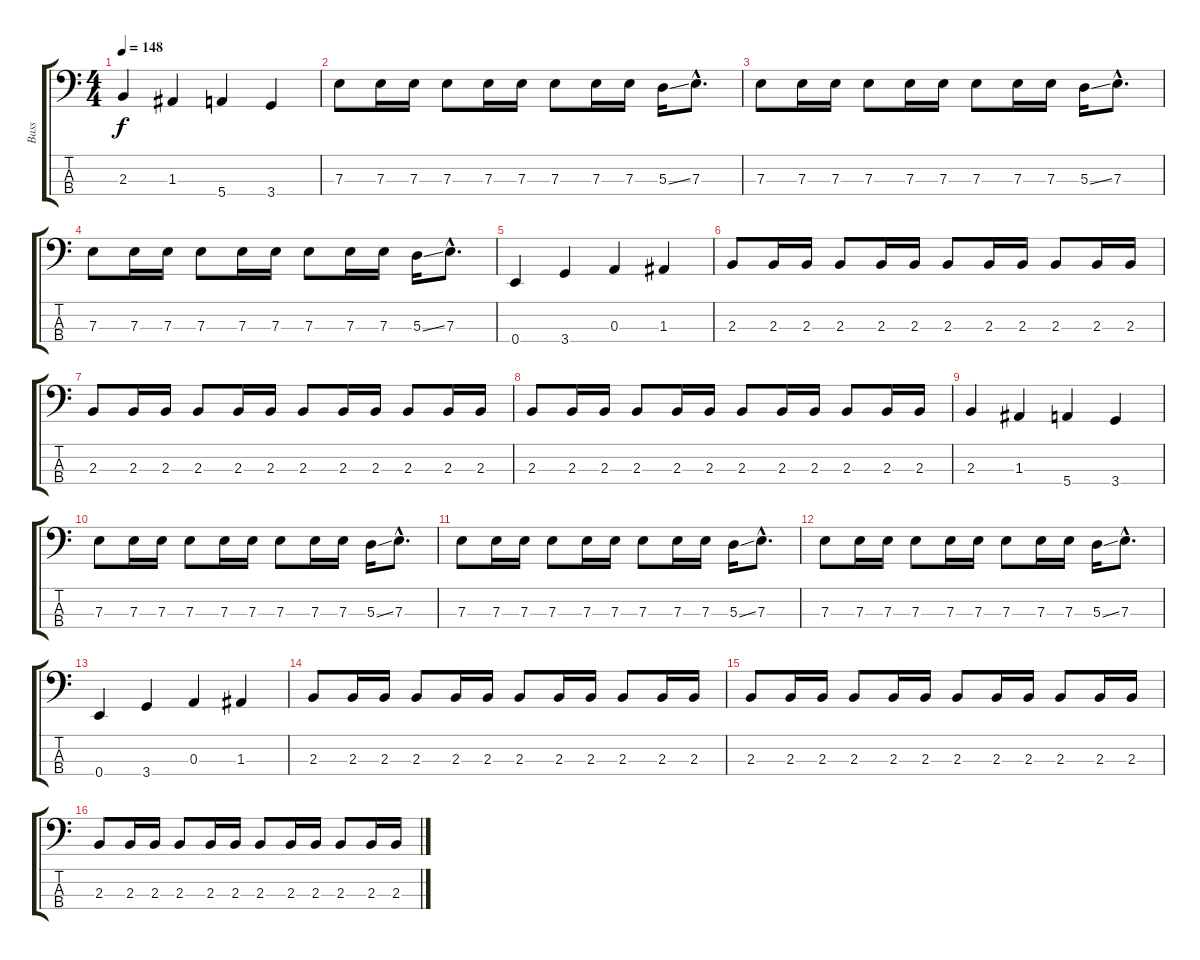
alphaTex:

\track ("Bass" "Bass") {instrument electricbassfinger}
\staff {score tabs}
\tuning (G2 D2 A1 E1) {hide}
\ts (4 4)
\tempo 148
\clef f4
\ks c
2.3.4{dy f} 1.3.4 5.4.4 3.4.4 |
7.3.8 7.3.16 7.3.16 7.3.8 7.3.16 7.3.16 7.3.8 7.3.16 7.3.16 5.3{ss}.16 7.3{hac}.8{d} |
7.3.8 7.3.16 7.3.16 7.3.8 7.3.16 7.3.16 7.3.8 7.3.16 7.3.16 5.3{ss}.16 7.3{hac}.8{d} |
7.3.8 7.3.16 7.3.16 7.3.8 7.3.16 7.3.16 7.3.8 7.3.16 7.3.16 5.3{ss}.16 7.3{hac}.8{d} |
0.4.4 3.4.4 0.3.4 1.3.4 |
2.3.8 2.3.16 2.3.16 2.3.8 2.3.16 2.3.16 2.3.8 2.3.16 2.3.16 2.3.8 2.3.16 2.3.16 |
2.3.8 2.3.16 2.3.16 2.3.8 2.3.16 2.3.16 2.3.8 2.3.16 2.3.16 2.3.8 2.3.16 2.3.16 |
2.3.8 2.3.16 2.3.16 2.3.8 2.3.16 2.3.16 2.3.8 2.3.16 2.3.16 2.3.8 2.3.16 2.3.16 |
2.3.4 1.3.4 5.4.4 3.4.4 |
7.3.8 7.3.16 7.3.16 7.3.8 7.3.16 7.3.16 7.3.8 7.3.16 7.3.16 5.3{ss}.16 7.3{hac}.8{d} |
7.3.8 7.3.16 7.3.16 7.3.8 7.3.16 7.3.16 7.3.8 7.3.16 7.3.16 5.3{ss}.16 7.3{hac}.8{d} |
7.3.8 7.3.16 7.3.16 7.3.8 7.3.16 7.3.16 7.3.8 7.3.16 7.3.16 5.3{ss}.16 7.3{hac}.8{d} |
0.4.4 3.4.4 0.3.4 1.3.4 |
2.3.8 2.3.16 2.3.16 2.3.8 2.3.16 2.3.16 2.3.8 2.3.16 2.3.16 2.3.8 2.3.16 2.3.16 |
2.3.8 2.3.16 2.3.16 2.3.8 2.3.16 2.3.16 2.3.8 2.3.16 2.3.16 2.3.8 2.3.16 2.3.16 |
2.3.8 2.3.16 2.3.16 2.3.8 2.3.16 2.3.16 2.3.8 2.3.16 2.3.16 2.3.8 2.3.16 2.3.16
